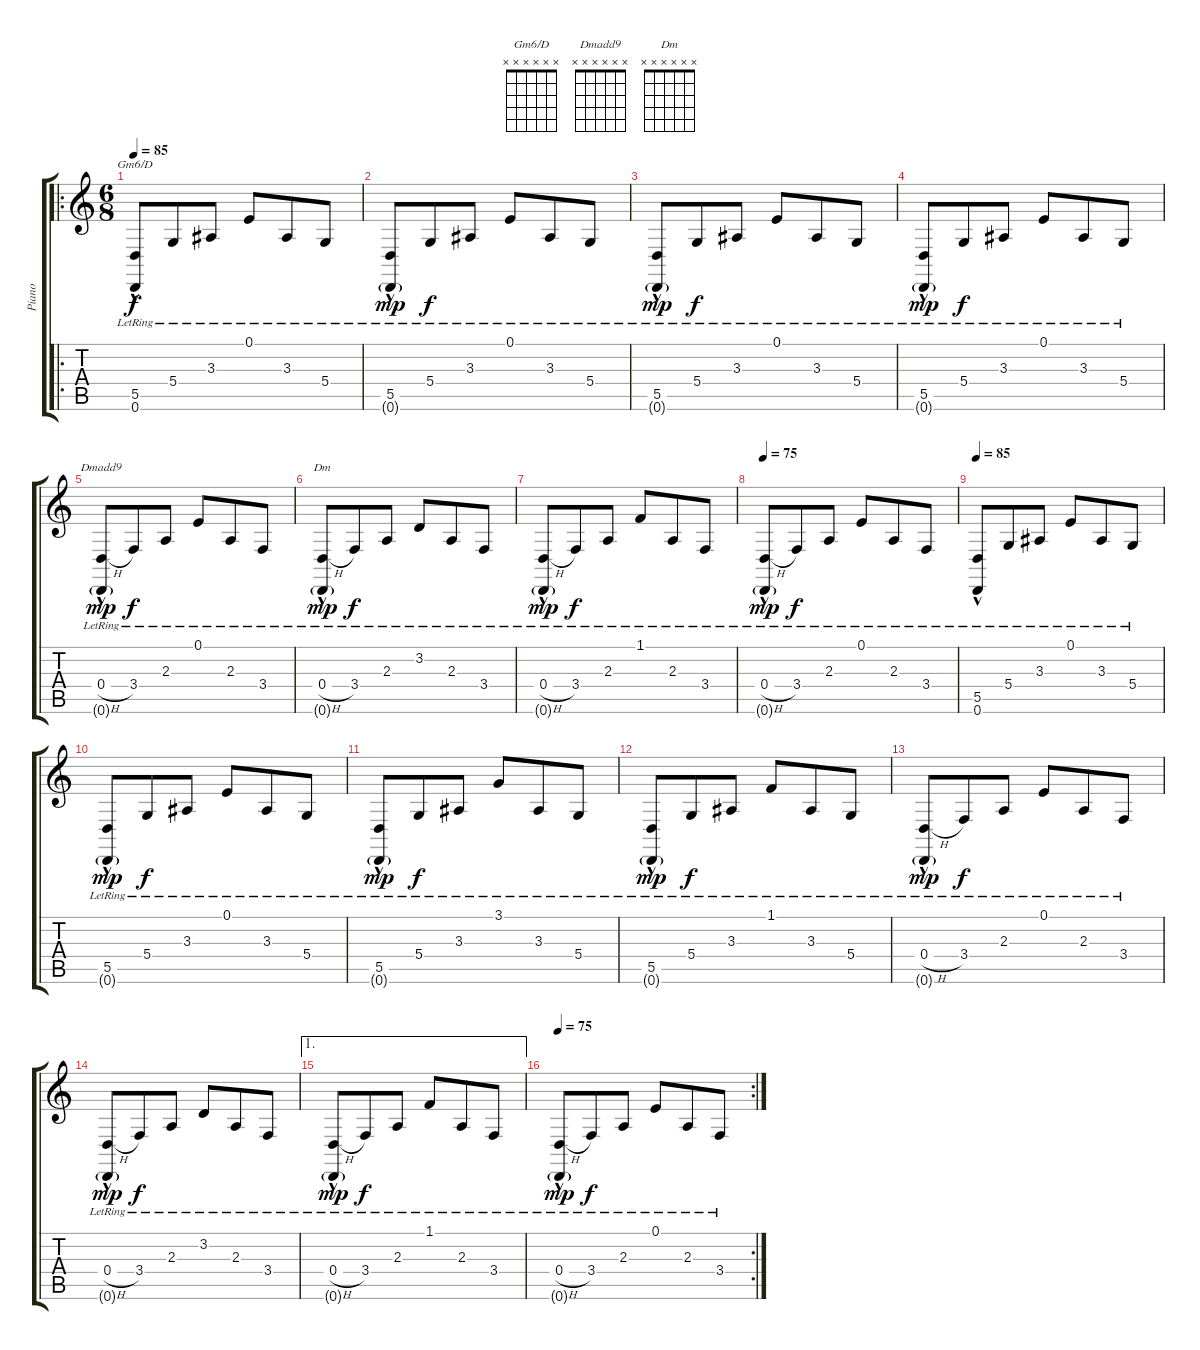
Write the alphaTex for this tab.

\track ("Piano" "Piano") {instrument acousticgrandpiano}
\staff {score tabs}
\tuning (E4 B3 G3 D3 A2 D2) {hide}
\chord ("Gm6/D" x x x x x x)
\chord ("Dmadd9" x x x x x x)
\chord ("Dm" x x x x x x)
\ro
\ts (6 8)
\tempo 85
\clef g2
\ks c
(5.5{lr} 0.6{hac lr}).8{ch "Gm6/D" dy f instrument acousticgrandpiano} 5.4{lr}.8 3.3{lr}.8 0.1{lr}.8 3.3{lr}.8 5.4{lr}.8 |
(5.5{lr} 0.6{g hac lr}).8{dy mp} 5.4{lr}.8{dy f} 3.3{lr}.8 0.1{lr}.8 3.3{lr}.8 5.4{lr}.8 |
(5.5{lr} 0.6{g hac lr}).8{dy mp} 5.4{lr}.8{dy f} 3.3{lr}.8 0.1{lr}.8 3.3{lr}.8 5.4{lr}.8 |
(5.5{lr} 0.6{g hac lr}).8{dy mp} 5.4{lr}.8{dy f} 3.3{lr}.8 0.1{lr}.8 3.3{lr}.8 5.4{lr}.8 |
(0.4{h} 0.6{g hac lr}).8{ch "Dmadd9" dy mp} 3.4{lr}.8{dy f} 2.3{lr}.8 0.1{lr}.8 2.3{lr}.8 3.4{lr}.8 |
(0.4{h} 0.6{g hac lr}).8{ch "Dm" dy mp} 3.4{lr}.8{dy f} 2.3{lr}.8 3.2{lr}.8 2.3{lr}.8 3.4{lr}.8 |
(0.4{h} 0.6{g hac lr}).8{dy mp} 3.4{lr}.8{dy f} 2.3{lr}.8 1.1{lr}.8 2.3{lr}.8 3.4{lr}.8 |
\tempo 75
(0.4{h} 0.6{g hac lr}).8{dy mp} 3.4{lr}.8{dy f} 2.3{lr}.8 0.1{lr}.8 2.3{lr}.8 3.4{lr}.8 |
\tempo 85
(5.5{lr} 0.6{hac lr}).8 5.4{lr}.8 3.3{lr}.8 0.1{lr}.8 3.3{lr}.8 5.4{lr}.8 |
(5.5{lr} 0.6{g hac lr}).8{dy mp} 5.4{lr}.8{dy f} 3.3{lr}.8 0.1{lr}.8 3.3{lr}.8 5.4{lr}.8 |
(5.5{lr} 0.6{g hac lr}).8{dy mp} 5.4{lr}.8{dy f} 3.3{lr}.8 3.1{lr}.8 3.3{lr}.8 5.4{lr}.8 |
(5.5{lr} 0.6{g hac lr}).8{dy mp} 5.4{lr}.8{dy f} 3.3{lr}.8 1.1{lr}.8 3.3{lr}.8 5.4{lr}.8 |
(0.4{h} 0.6{g hac lr}).8{dy mp} 3.4{lr}.8{dy f} 2.3{lr}.8 0.1{lr}.8 2.3{lr}.8 3.4{lr}.8 |
(0.4{h} 0.6{g hac lr}).8{dy mp} 3.4{lr}.8{dy f} 2.3{lr}.8 3.2{lr}.8 2.3{lr}.8 3.4{lr}.8 |
\ae 1
(0.4{h} 0.6{g hac lr}).8{dy mp} 3.4{lr}.8{dy f} 2.3{lr}.8 1.1{lr}.8 2.3{lr}.8 3.4{lr}.8 |
\rc 2
\tempo 75
(0.4{h} 0.6{g hac lr}).8{dy mp} 3.4{lr}.8{dy f} 2.3{lr}.8 0.1{lr}.8 2.3{lr}.8 3.4{lr}.8
